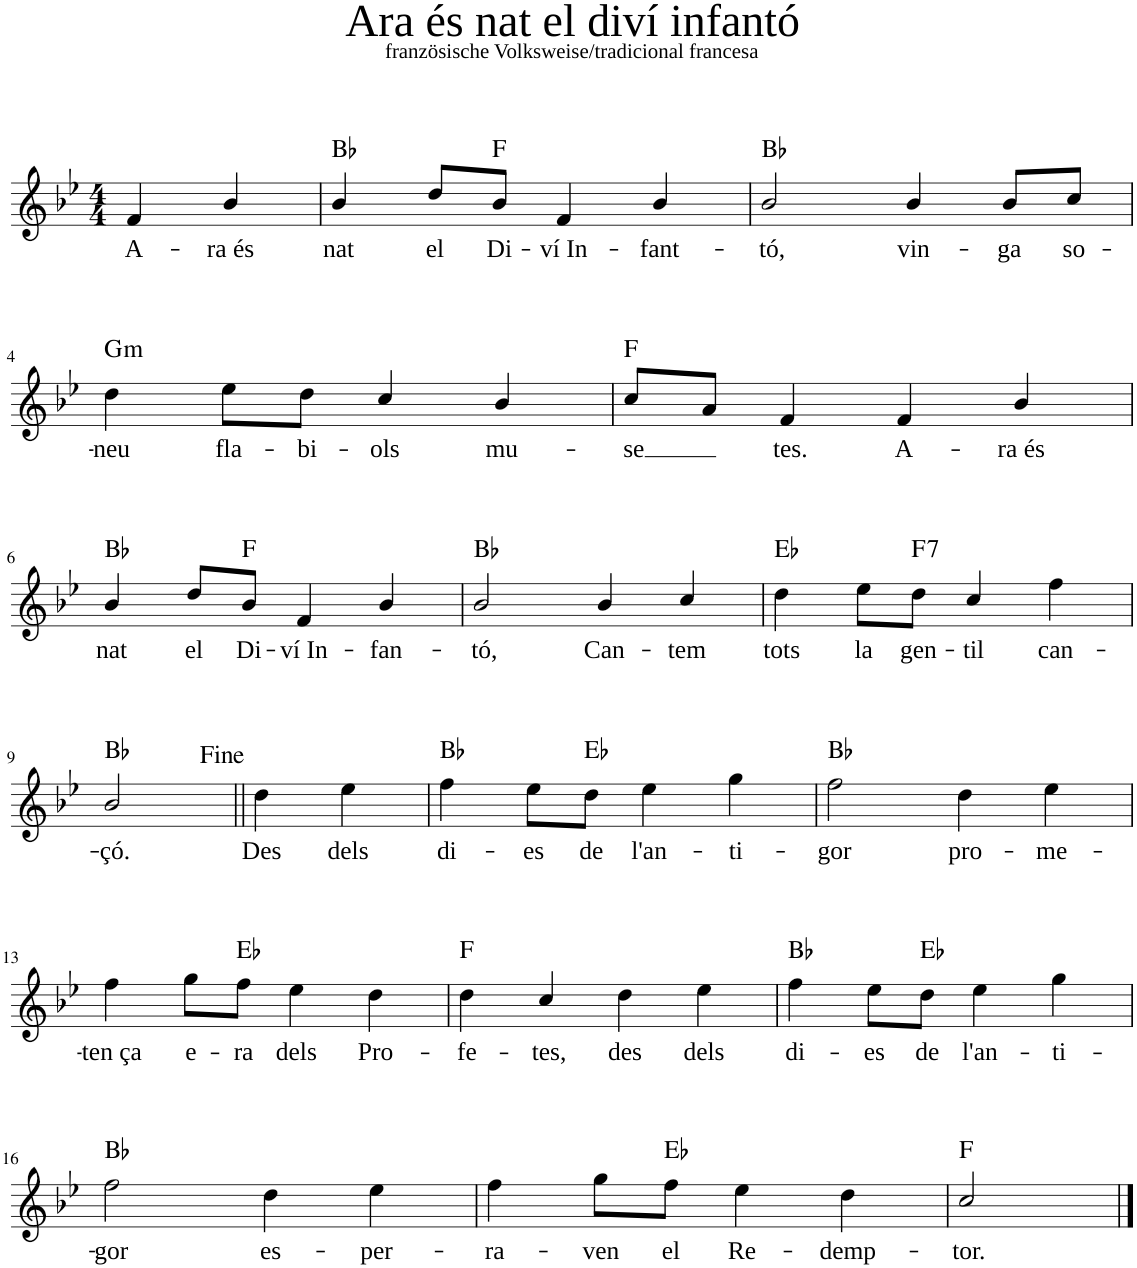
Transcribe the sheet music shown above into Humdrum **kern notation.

**kern	**text	**harte
*part1	*part1	*part1
*staff1	*staff1	*
*I"Instrument 1	*	*
*clefG2	*	*
*k[b-e-]	*	*
*B-:	*	*
*M4/4	*	*
=1	=1	=1
!	!LO:LY:b	!
4f/	A-	.
!	!LO:LY:b	!
4b-/	ra és	.
=2	=2	=2
!	!LO:LY:b	!
4b-/	nat	Bb:maj
!	!LO:LY:b	!
8dd/L	el	.
!	!LO:LY:b	!
8b-/J	Di-	F:maj
!	!LO:LY:b	!
4f/	ví In-	.
!	!LO:LY:b	!
4b-/	fant-	.
=3	=3	=3
!	!LO:LY:b	!
2b-/	tó,	Bb:maj
!	!LO:LY:b	!
4b-/	vin-	.
!	!LO:LY:b	!
8b-/L	ga	.
!	!LO:LY:b	!
8cc/J	so-	.
!!LO:LB:g=z
=4	=4	=4
!	!LO:LY:b	!LO:H:kt=m
4dd\	neu	G:min
!	!LO:LY:b	!
8ee-\L	fla-	.
!	!LO:LY:b	!
8dd\J	bi-	.
!	!LO:LY:b	!
4cc/	ols	.
!	!LO:LY:b	!
4b-/	mu-	.
=5	=5	=5
!	!LO:LY:b	!
8cc/L	se	F:maj
8a/J	.	.
!	!LO:LY:b	!
4f/	tes.	.
!	!LO:LY:b	!
4f/	A-	.
!	!LO:LY:b	!
4b-/	ra és	.
!!LO:LB:g=z
=6	=6	=6
!	!LO:LY:b	!
4b-/	nat	Bb:maj
!	!LO:LY:b	!
8dd/L	el	.
!	!LO:LY:b	!
8b-/J	Di-	F:maj
!	!LO:LY:b	!
4f/	ví In-	.
!	!LO:LY:b	!
4b-/	fan-	.
=7	=7	=7
!	!LO:LY:b	!
2b-/	tó,	Bb:maj
!	!LO:LY:b	!
4b-/	Can-	.
!	!LO:LY:b	!
4cc/	tem	.
=8	=8	=8
!	!LO:LY:b	!
4dd\	tots	Eb:maj
!	!LO:LY:b	!
8ee-\L	la	.
!	!LO:LY:b	!LO:H:kt=7
8dd\J	gen-	F:7
!	!LO:LY:b	!
4cc/	til	.
!	!LO:LY:b	!
4ff\	can-	.
!!LO:LB:g=z
=9	=9	=9
!	!LO:LY:b	!
2b-/	çó.	Bb:maj
=10||	=10||	=10||
!	!LO:LY:b	!
4dd\	Des	.
!	!LO:LY:b	!
4ee-\	dels	.
=11	=11	=11
!	!LO:LY:b	!
4ff\	di-	Bb:maj
!	!LO:LY:b	!
8ee-\L	es	.
!	!LO:LY:b	!
8dd\J	de	Eb:maj
!	!LO:LY:b	!
4ee-\	l'an-	.
!	!LO:LY:b	!
4gg\	ti-	.
=12	=12	=12
!	!LO:LY:b	!
2ff\	gor	Bb:maj
!	!LO:LY:b	!
4dd\	pro-	.
!	!LO:LY:b	!
4ee-\	me-	.
!!LO:LB:g=z
=13	=13	=13
!	!LO:LY:b	!
4ff\	ten ça	.
!	!LO:LY:b	!
8gg\L	e-	.
!	!LO:LY:b	!
8ff\J	ra	Eb:maj
!	!LO:LY:b	!
4ee-\	dels	.
!	!LO:LY:b	!
4dd\	Pro-	.
=14	=14	=14
!	!LO:LY:b	!
4dd\	fe-	F:maj
!	!LO:LY:b	!
4cc/	tes,	.
!	!LO:LY:b	!
4dd\	des	.
!	!LO:LY:b	!
4ee-\	dels	.
=15	=15	=15
!	!LO:LY:b	!
4ff\	di-	Bb:maj
!	!LO:LY:b	!
8ee-\L	es	.
!	!LO:LY:b	!
8dd\J	de	Eb:maj
!	!LO:LY:b	!
4ee-\	l'an-	.
!	!LO:LY:b	!
4gg\	ti-	.
!!LO:LB:g=z
=16	=16	=16
!	!LO:LY:b	!
2ff\	gor	Bb:maj
!	!LO:LY:b	!
4dd\	es-	.
!	!LO:LY:b	!
4ee-\	per-	.
=17	=17	=17
!	!LO:LY:b	!
4ff\	ra-	.
!	!LO:LY:b	!
8gg\L	ven	.
!	!LO:LY:b	!
8ff\J	el	Eb:maj
!	!LO:LY:b	!
4ee-\	Re-	.
!	!LO:LY:b	!
4dd\	demp-	.
=18	=18	=18
!	!LO:LY:b	!
2cc/	tor.	F:maj
==	==	==
*-	*-	*-
